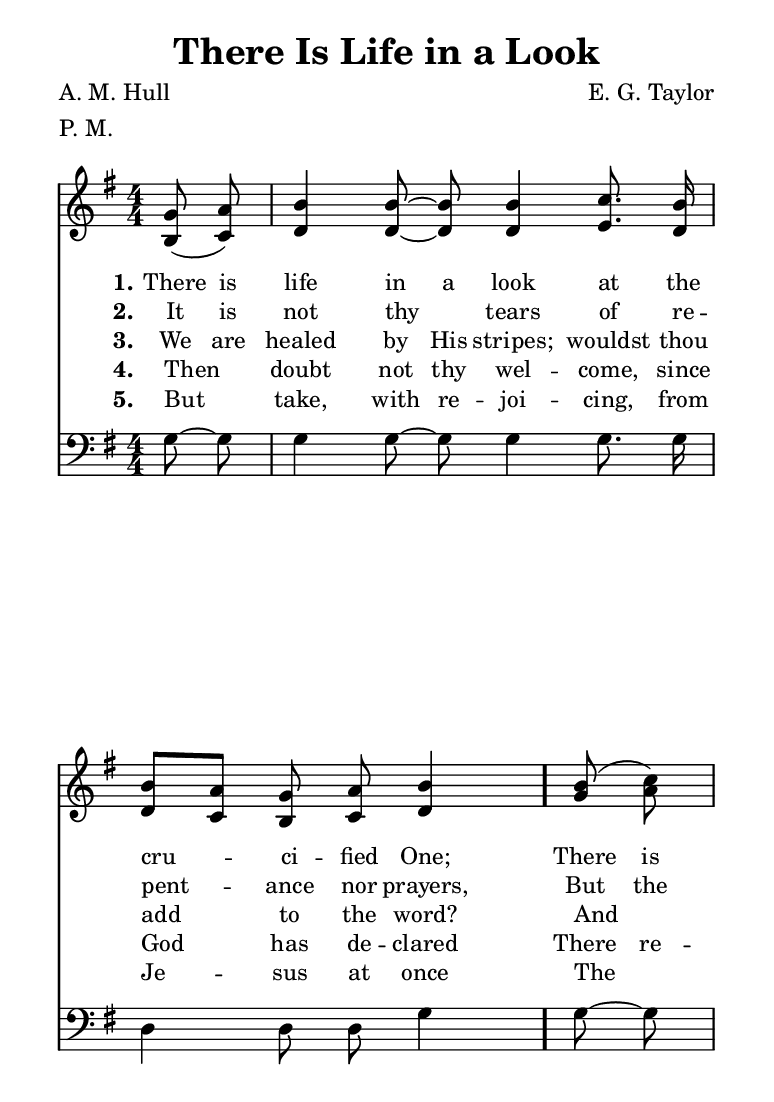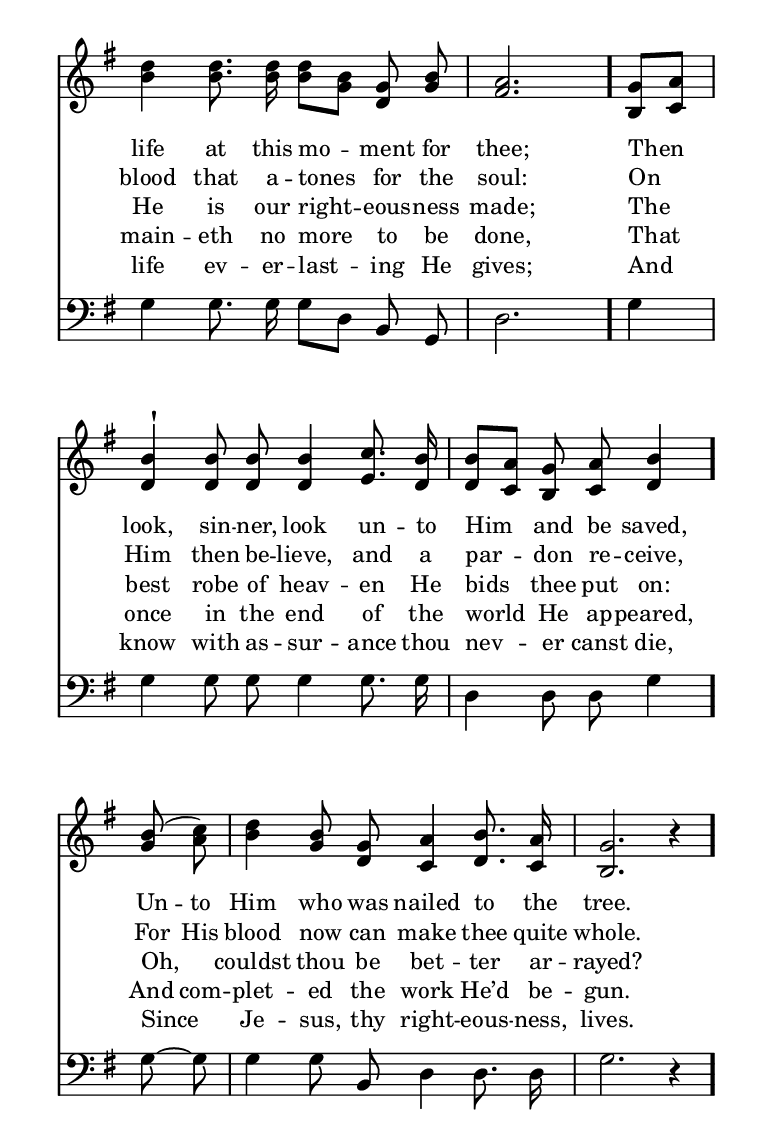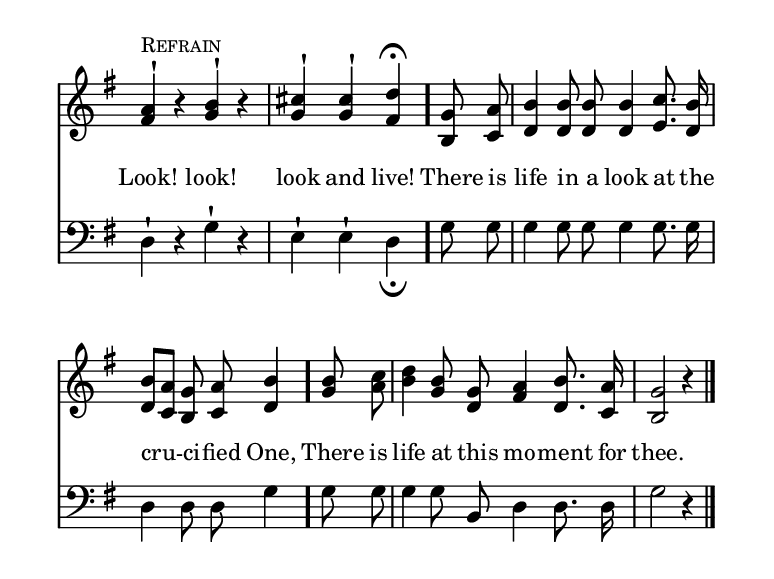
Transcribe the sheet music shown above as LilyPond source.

\include "common/global.ily"
\paper {
  \include "common/paper.ily"
}

\header{
  %gospel
  hymnnumber = "48"
  title = "There Is Life in a Look"
  tunename = ""
  meter = "P. M."
  poet = "A. M. Hull"
  composer = "E. G. Taylor"
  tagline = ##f
}

% for fermata in MIDI
ta = { \tempo 4=80 }
tb = { \tempo 4=27 }

patternAA = { \ta c8( c8) | c4 c8 ~ c8 c4 c8. c16 | c8[ c8] c8 c8 c4 }
patternAB = { \ta c8 ~ c8 | c4 c8 ~ c8 c4 c8. c16 | c4      c8 c8 c4 }
patternAC = { \ta c8[ c8] | c4 c8   c8 c4 c8. c16 | c8[ c8] c8 c8 c4 }
patternAD = { \ta c4      | c4 c8   c8 c4 c8. c16 | c4      c8 c8 c4 }
patternAE = { \ta c8  c8  | c4 c8   c8 c4 c8. c16 | c8[ c8] c8 c8 c4 }
patternAF = { \ta c8  c8  | c4 c8   c8 c4 c8. c16 | c4      c8 c8 c4 }

patternBA = { \ta c8( c8) | c4 c8. c16 c8[ c8] c8 c8 | c2. }
patternBB = { \ta c8 ~ c8 | c4 c8. c16 c8[ c8] c8 c8 | c2. }

patternCA = { \ta c8( c8) | c4 c8 c8 c4 c8. c16 | c2. c4 }
patternCB = { \ta c8 ~ c8 | c4 c8 c8 c4 c8. c16 | c2. c4 }
patternCC = { \ta c8   c8 | c4 c8 c8 c4 c8. c16 | c2 c4 }

patternDA = { \ta c4 c4 c4 c4 | c4 c4 \tb c4 \ta }

global = {
  \include "common/overrides.ily"
  \override Staff.TimeSignature.style = #'numbered
  \time 4/4
  \override Score.MetronomeMark.transparent = ##t % hide all fermata changes too
  \ta
  \key g \major
  \partial 4
  \autoBeamOff
}

notesSoprano = {
\global
\relative c'' {

  \changePitch \patternAA { g a | b b b b c b | b a g a b }
  \changePitch \patternBA { b c | d d d d b g b | a }
  \changePitch \patternAC { g a | b^! b b b c b | b a g a b }
  \changePitch \patternCA { b c | d b g a b a | g r }

  << s^\markup { \small \caps "Refrain" }
  \changePitch \patternDA { a^! r b^! r | cis^! cis^! d\fermata } >>
  \changePitch \patternAE { g, a | b b b b c b | b a g a b }
  \changePitch \patternCC { b c | d b g a b a | g r }

  \bar "|."

}
}

notesAlto = {
\global
\relative e' {

  \changePitch \patternAA { b c | d d d d e d | d c b c d }
  \changePitch \patternBA { g a | b b b b g d g | fis }
  \changePitch \patternAC { b, c | d d d d e d | d c b c d }
  \changePitch \patternCA { g a | b g d c d c | b r }

  \changePitch \patternDA { fis' r g r | g g fis }
  \changePitch \patternAE { b, c | d d d d e d | d c b c d }
  \changePitch \patternCC { g a | b g d fis d c | b r }

}
}

% There is only one voice in the bass clef in this song, so we chose to call it
% Bass (maybe Baritone would be more appropriate ?)
% Include a fake notesTenor anyway so that partcombine can be more generic
notesTenor = { s1 }

notesBass = {
\global
\relative f {

\tieUp

  \changePitch \patternAB { g g | g g g g g g | d d d g }
  \changePitch \patternBB { g g | g g g g d b g | d' }
  \changePitch \patternAD { g | g g g g g g | d d d g }
  \changePitch \patternCB { g g | g g b, d d d | g r }

  \changePitch \patternDA { d^! r g^! r | e^! e^! d_\fermata }
  \changePitch \patternAF { g g | g g g g g g | d d d | g }
  \changePitch \patternCC { g g | g g b, d d d | g r }

}
}

Refrain = \lyricmode {

Look! look! look and live! \bar "."
There is life in a look at the cru -- ci -- fied One, \bar "."
There is life at this mo -- ment for thee. \bar "."

}

wordsA = \lyricmode {
\set stanza = "1."

\mon There is \moff life \mon in a \moff look at the cru -- ci -- fied One; \bar "."
\mon There is \moff life at this mo -- ment for thee; \bar "."
Then look, sin -- ner, look un -- to Him and be saved, \bar "."
\mon Un -- to \moff Him who was nailed to the tree. \bar "."

}

wordsB = \lyricmode {
\set stanza = "2."

\mon It is \moff not thy tears of re -- pent -- ance nor prayers,
\mon But the \moff blood that a -- tones for the soul:
On Him then be -- lieve, and a par -- don re -- ceive,
\mon For His \moff blood now can make thee quite whole.

}

wordsC = \lyricmode {
\set stanza = "3."

\mon We are \moff healed \mon by His \moff stripes; wouldst thou add to the word?
And He is our right -- eous -- ness made;
The best robe of heav -- en He bids thee put on:
Oh, couldst thou be bet -- ter ar -- rayed?

\Refrain

}

wordsD = \lyricmode {
\set stanza = "4."

Then doubt \mon not thy \moff wel -- come, since God has de -- clared
\mon There re -- \moff main -- eth no more to be done,
That once in the end of the world He ap -- peared,
\mon And com -- \moff plet -- ed the work He’d be -- gun.

}

wordsE = \lyricmode {
\set stanza = "5."

But take, \mon with re -- \moff joi -- cing, from Je -- sus at once
The life ev -- er -- last -- ing He gives;
And know with as -- sur -- ance thou nev -- er canst die,
Since Je -- sus, thy right -- eous -- ness, lives.

}

\score {
  \context ChoirStaff <<
    \context Staff = upper <<
      \set Staff.autoBeaming = ##f
      \set ChoirStaff.systemStartDelimiter = #'SystemStartBar
      \set ChoirStaff.printPartCombineTexts = ##f
      \partcombine #'(2 . 11) \notesSoprano \notesAlto
      \context NullVoice = sopranos { \voiceOne << \notesSoprano >> }
      \context Lyrics = one   \lyricsto sopranos \wordsA
      \context Lyrics = two   \lyricsto sopranos \wordsB
      \context Lyrics = three \lyricsto sopranos \wordsC
      \context Lyrics = four  \lyricsto sopranos \wordsD
      \context Lyrics = five  \lyricsto sopranos \wordsE
    >>
    \context Staff = men <<
      \set Staff.autoBeaming = ##f
      \clef bass
      \set ChoirStaff.printPartCombineTexts = ##f
      \partcombine #'(2 . 11) \notesTenor \notesBass
    >>
  >>
  \layout {
    \include "common/layout.ily"
  }
  \midi{
    \include "common/midi.ily"
  }
}

\version "2.19.49"  % necessary for upgrading to future LilyPond versions.

% vi:set et ts=2 sw=2 ai nocindent syntax=lilypond:
